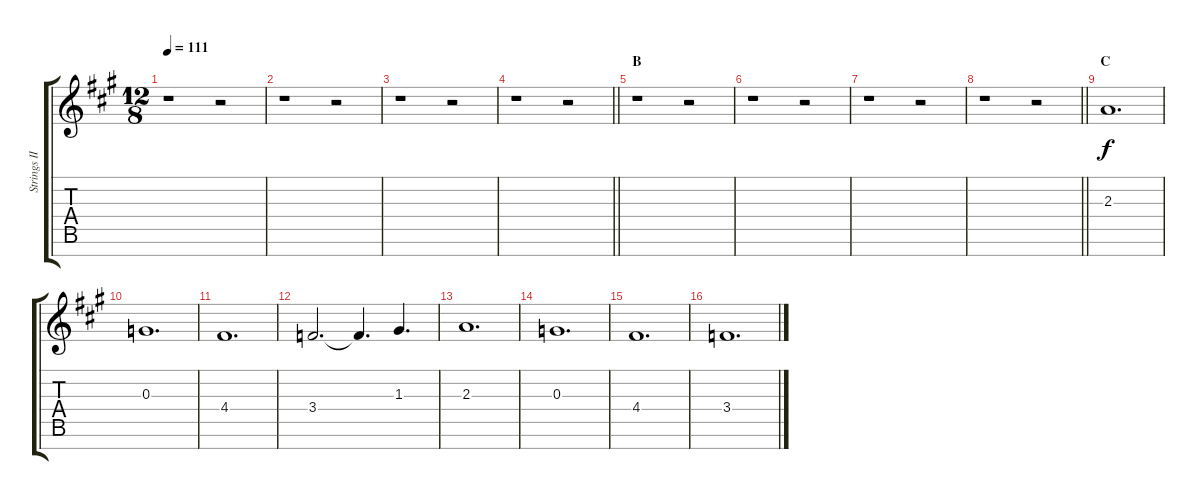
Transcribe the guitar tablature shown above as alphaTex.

\track ("Strings II" "Strings II") {instrument stringensemble1}
\staff {score tabs}
\tuning (E5 B4 G4 D4 A3 E3 B2) {hide}
\ts (12 8)
\tempo 111
\clef g2
\ks a
r.1{dy f} r.2 |
r.1 r.2 |
r.1 r.2 |
\barLineRight lightlight
r.1 r.2 |
\section ("" "B")
r.1 r.2 |
r.1 r.2 |
r.1 r.2 |
\barLineRight lightlight
r.1 r.2 |
\section ("" "C")
2.3.1{d} |
0.3.1{d} |
4.4.1{d} |
3.4.2{d} 3.4{t}.4{d} 1.3.4{d} |
2.3.1{d} |
0.3.1{d} |
4.4.1{d} |
3.4.1{d}
